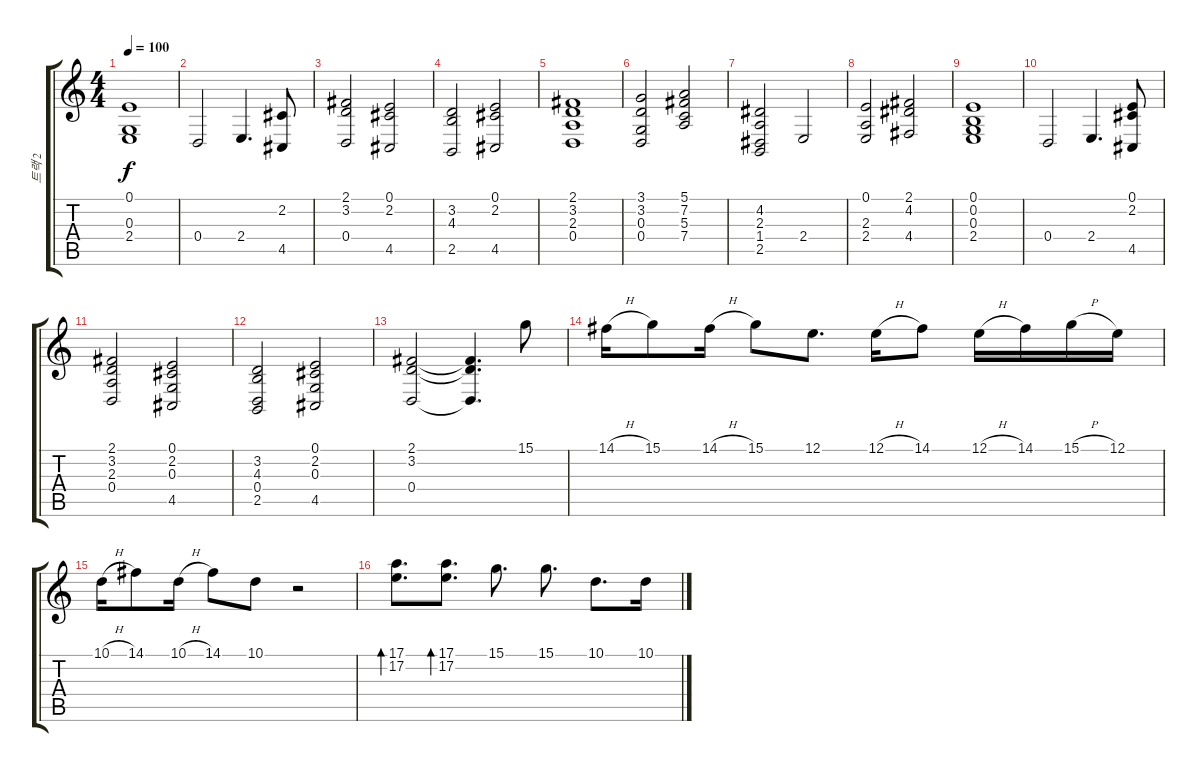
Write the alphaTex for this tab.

\track ("트랙 2" "트랙 2") {instrument acousticgrandpiano}
\staff {score tabs}
\tuning (E4 B3 G3 D3 A2 E2) {hide}
\ts (4 4)
\tempo 100
\clef g2
\ks c
(0.1 0.3 2.4).1{dy f} |
0.4.2 2.4.4{d} (2.2 4.5).8 |
(2.1 3.2 0.4).2 (0.1 2.2 4.5).2 |
(3.2 4.3 2.5).2 (0.1 2.2 4.5).2 |
(2.1 3.2 2.3 0.4).1 |
(3.1 3.2 0.3 0.4).2 (5.1 7.2 5.3 7.4).2 |
(4.2 2.3 1.4 2.5).2 2.4.2 |
(0.1 2.3 2.4).2 (2.1 4.2 4.4).2 |
(0.1 0.2 0.3 2.4).1 |
0.4.2 2.4.4{d} (0.1 2.2 4.5).8 |
(2.1 3.2 2.3 0.4).2 (0.1 2.2 0.3 4.5).2 |
(3.2 4.3 0.4 2.5).2 (0.1 2.2 0.3 4.5).2 |
(2.1 3.2 0.4).2 (2.1{t} 3.2{t} 0.4{t}).4{d} 15.1.8 |
14.1{h}.16 15.1.8 14.1{h}.16 15.1.8 12.1.8{d} 12.1{h}.16 14.1.8 12.1{h}.16 14.1.16 15.1{h}.16 12.1.16 |
10.1{h}.16{volume 0} 14.1.8 10.1{h}.16 14.1.8 10.1.8 r.2 |
(17.1 17.2).8{d bd 480 volume 13} (17.1 17.2).8{d bd 480} 15.1.8{d} 15.1.8{d} 10.1.8{d} 10.1.16
